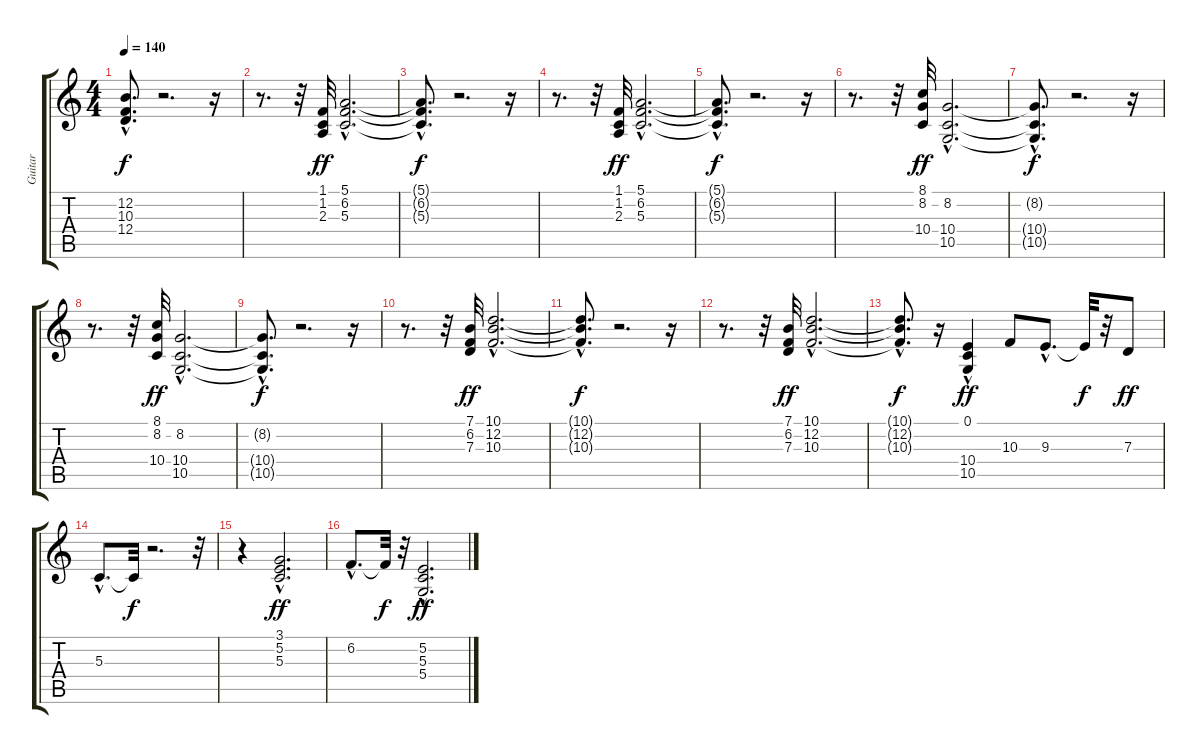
\track ("Guitar" "Guitar") {instrument acousticgrandpiano}
\staff {score tabs}
\tuning (E4 B3 G3 D3 A2 E2) {hide}
\ts (4 4)
\tempo 140
\clef g2
\ks c
(12.2{hac t} 10.3{hac t} 12.4{hac t}).8{d dy f} r.2{d} r.16 |
r.8{d} r.32 (1.1 1.2 2.3).32{dy ff} (5.1{hac} 6.2{hac} 5.3{hac}).2{d} |
(5.1{hac t} 6.2{hac t} 5.3{hac t}).8{d dy f} r.2{d} r.16 |
r.8{d} r.32 (1.1 1.2 2.3).32{dy ff} (5.1{hac} 6.2{hac} 5.3{hac}).2{d} |
(5.1{hac t} 6.2{hac t} 5.3{hac t}).8{d dy f} r.2{d} r.16 |
r.8{d} r.32 (8.1 8.2 10.4).32{dy ff} (8.2{hac} 10.4{hac} 10.5{hac}).2{d} |
(8.2{hac t} 10.4{hac t} 10.5{hac t}).8{d dy f} r.2{d} r.16 |
r.8{d} r.32 (8.1 8.2 10.4).32{dy ff} (8.2{hac} 10.4{hac} 10.5{hac}).2{d} |
(8.2{hac t} 10.4{hac t} 10.5{hac t}).8{d dy f} r.2{d} r.16 |
r.8{d} r.32 (7.1 6.2 7.3).32{dy ff} (10.1{hac} 12.2{hac} 10.3{hac}).2{d} |
(10.1{hac t} 12.2{hac t} 10.3{hac t}).8{d dy f} r.2{d} r.16 |
r.8{d} r.32 (7.1 6.2 7.3).32{dy ff} (10.1{hac} 12.2{hac} 10.3{hac}).2{d} |
(10.1{hac t} 12.2{hac t} 10.3{hac t}).8{d dy f} r.16 (0.1{hac} 10.4 10.5{hac}).4{dy ff} 10.3.8 9.3{hac}.8{d} 9.3{t}.32{dy f} r.32 7.3.8{dy ff} |
5.3{hac}.8{d} 5.3{t}.32{dy f} r.2{d} r.32 |
r.4 (3.1 5.2{hac} 5.3{hac}).2{d dy ff} |
6.2{hac}.8{d} 6.2{t}.32{dy f} r.32 (5.2{hac} 5.3{hac} 5.4{hac}).2{d dy ff}
